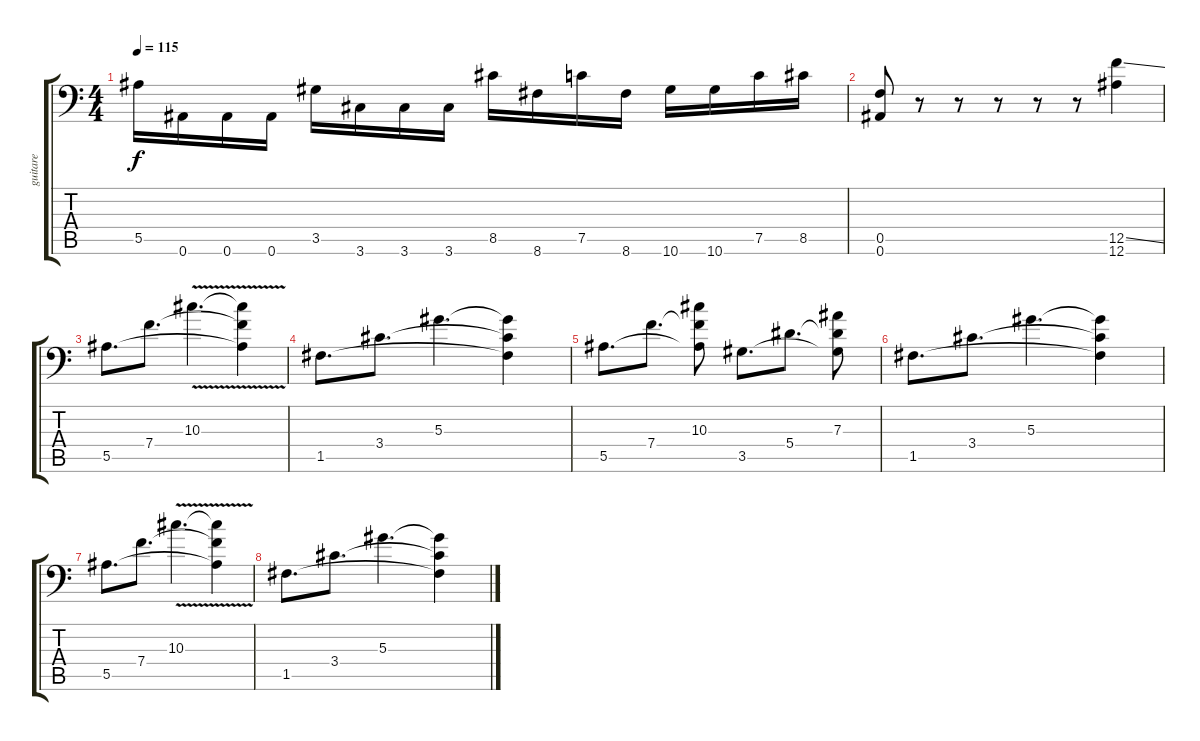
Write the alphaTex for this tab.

\track ("guitare" "guitare") {instrument distortionguitar}
\staff {score tabs}
\tuning (C4 G3 Eb3 Bb2 F2 Bb1) {hide}
\ts (4 4)
\tempo 115
\clef f4
\ks c
5.5.16{dy f} 0.6.16 0.6.16 0.6.16 3.5.16 3.6.16 3.6.16 3.6.16 8.5.16 8.6.16 7.5.16 8.6.16 10.6.16 10.6.16 7.5.16 8.5.16 |
(0.5 0.6).8 r.8 r.8 r.8 r.8 r.8 (12.5{ss} 12.6).4 |
5.5.8{d} 7.4.8{d} 10.3{v}.4{d} (10.3{t} 7.4{t} 5.5{t}).4 |
1.5.8{d} 3.4.8{d} 5.3.4{d} (5.3{t} 3.4{t} 1.5{t}).4 |
5.5.8{d} 7.4.8{d} (10.3 7.4{t} 5.5{t}).8 3.5.8{d} 5.4.8{d} (7.3 5.4{t} 3.5{t}).8 |
1.5.8{d} 3.4.8{d} 5.3.4{d} (5.3{t} 3.4{t} 1.5{t}).4 |
5.5.8{d} 7.4.8{d} 10.3{v}.4{d} (10.3{t} 7.4{t} 5.5{t}).4 |
1.5.8{d} 3.4.8{d} 5.3.4{d} (5.3{t} 3.4{t} 1.5{t}).4
